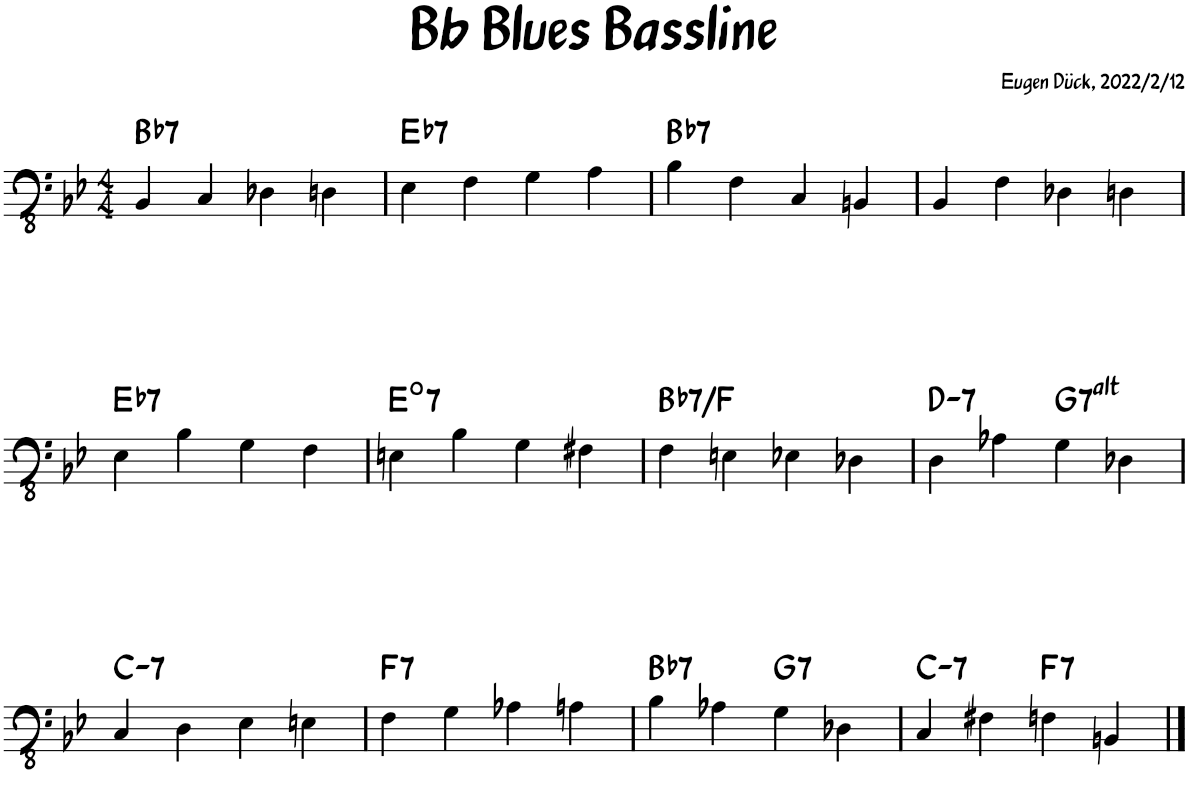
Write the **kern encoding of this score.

**kern	**harte
*part1	*part1
*staff1	*
*I"Piano	*
*I'Pno.	*
*clefFv4	*
*k[b-e-]	*
*M4/4	*
=1	=1
!	!LO:H:kt=7
4BBB-/	Bb:7
4CC/	.
4DD-X\	.
4DDn\	.
=2	=2
!	!LO:H:kt=7
4EE-\	Eb:7
4FF\	.
4GG\	.
4AA\	.
=3	=3
!	!LO:H:kt=7
4BB-\	Bb:7
4FF\	.
4CC/	.
4BBBn/	.
=4	=4
4BBB-/	.
4FF\	.
4DD-X\	.
4DDn\	.
!!LO:LB:g=z
=5	=5
!	!LO:H:kt=7
4EE-\	Eb:7
4BB-\	.
4GG\	.
4FF\	.
=6	=6
!	!LO:H:kt=7
4EEn\	E:dim7
4BB-\	.
4GG\	.
4FF#X\	.
=7	=7
!	!LO:H:kt=7
4FF\	Bb:7/5
4EEn\	.
4EE-X\	.
4DD-X\	.
=8	=8
!	!LO:H:kt=7
4DD\	D:min7
4AA-X\	.
!	!LO:H:kt=7
4GG\	G:(3,b5,#5,b7,b9,#9)
4DD-X\	.
!!LO:LB:g=z
=9	=9
!	!LO:H:kt=7
4CC/	C:min7
4DD\	.
4EE-\	.
4EEn\	.
=10	=10
!	!LO:H:kt=7
4FF\	F:7
4GG\	.
4AA-X\	.
4AAn\	.
=11	=11
!	!LO:H:kt=7
4BB-\	Bb:7
4AA-X\	.
!	!LO:H:kt=7
4GG\	G:7
4DD-X\	.
=12	=12
!	!LO:H:kt=7
4CC/	C:min7
4FF#X\	.
!	!LO:H:kt=7
4FFn\	F:7
4BBBn/	.
==	==
*-	*-
